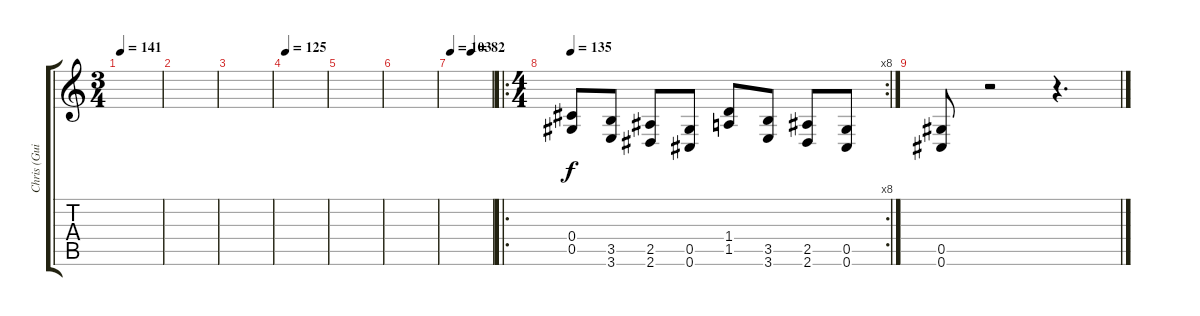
\track ("Chris (Guitar 1)" "Chris (Gui") {instrument distortionguitar}
\staff {score tabs}
\tuning (Eb4 Bb3 Gb3 Db3 Ab2 Db2) {hide}
\ts (3 4)
\tempo 141
\clef g2
\ks c
|
|
|
\tempo 125
|
|
|
\tempo 103
\tempo (82 0.5)
|
\ro
\rc 8
\ts (4 4)
\tempo 135
(0.4 0.5).8 (3.5 3.6).8 (2.5 2.6).8 (0.5 0.6).8 (1.4 1.5).8 (3.5 3.6).8 (2.5 2.6).8 (0.5 0.6).8 |
(0.5 0.6).8 r.2 r.4{d}
